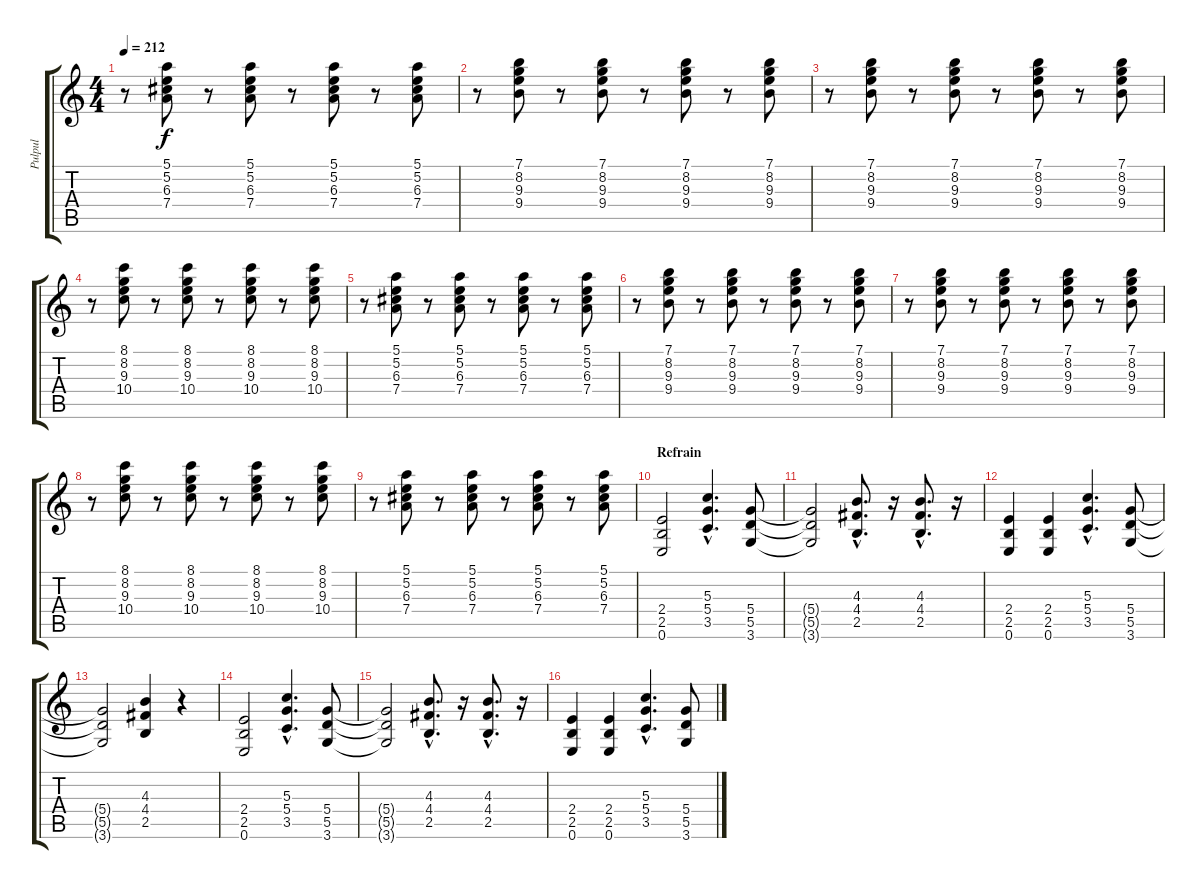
\track ("Pulpul" "Pulpul") {instrument electricguitarclean}
\staff {score tabs}
\tuning (E4 B3 G3 D3 A2 E2) {hide}
\ts (4 4)
\tempo 212
\clef g2
\ks c
r.8{dy f} (5.1 5.2 6.3 7.4).8 r.8 (5.1 5.2 6.3 7.4).8 r.8 (5.1 5.2 6.3 7.4).8 r.8 (5.1 5.2 6.3 7.4).8 |
r.8 (7.1 8.2 9.3 9.4).8 r.8 (7.1 8.2 9.3 9.4).8 r.8 (7.1 8.2 9.3 9.4).8 r.8 (7.1 8.2 9.3 9.4).8 |
r.8 (7.1 8.2 9.3 9.4).8 r.8 (7.1 8.2 9.3 9.4).8 r.8 (7.1 8.2 9.3 9.4).8 r.8 (7.1 8.2 9.3 9.4).8 |
r.8 (8.1 8.2 9.3 10.4).8 r.8 (8.1 8.2 9.3 10.4).8 r.8 (8.1 8.2 9.3 10.4).8 r.8 (8.1 8.2 9.3 10.4).8 |
r.8 (5.1 5.2 6.3 7.4).8 r.8 (5.1 5.2 6.3 7.4).8 r.8 (5.1 5.2 6.3 7.4).8 r.8 (5.1 5.2 6.3 7.4).8 |
r.8 (7.1 8.2 9.3 9.4).8 r.8 (7.1 8.2 9.3 9.4).8 r.8 (7.1 8.2 9.3 9.4).8 r.8 (7.1 8.2 9.3 9.4).8 |
r.8 (7.1 8.2 9.3 9.4).8 r.8 (7.1 8.2 9.3 9.4).8 r.8 (7.1 8.2 9.3 9.4).8 r.8 (7.1 8.2 9.3 9.4).8 |
r.8 (8.1 8.2 9.3 10.4).8 r.8 (8.1 8.2 9.3 10.4).8 r.8 (8.1 8.2 9.3 10.4).8 r.8 (8.1 8.2 9.3 10.4).8 |
r.8 (5.1 5.2 6.3 7.4).8 r.8 (5.1 5.2 6.3 7.4).8 r.8 (5.1 5.2 6.3 7.4).8 r.8 (5.1 5.2 6.3 7.4).8 |
\section ("" "Refrain")
(2.4 2.5 0.6).2{instrument distortionguitar} (5.3{hac} 5.4{hac} 3.5{hac}).4{d} (5.4 5.5 3.6).8 |
(5.4{t} 5.5{t} 3.6{t}).2 (4.3{hac} 4.4{hac} 2.5{hac}).8{d} r.16 (4.3{hac} 4.4{hac} 2.5{hac}).8{d} r.16 |
(2.4 2.5 0.6).4 (2.4 2.5 0.6).4 (5.3{hac} 5.4{hac} 3.5{hac}).4{d} (5.4 5.5 3.6).8 |
(5.4{t} 5.5{t} 3.6{t}).2 (4.3 4.4 2.5).4 r.4 |
(2.4 2.5 0.6).2 (5.3{hac} 5.4{hac} 3.5{hac}).4{d} (5.4 5.5 3.6).8 |
(5.4{t} 5.5{t} 3.6{t}).2 (4.3{hac} 4.4{hac} 2.5{hac}).8{d} r.16 (4.3{hac} 4.4{hac} 2.5{hac}).8{d} r.16 |
(2.4 2.5 0.6).4 (2.4 2.5 0.6).4 (5.3{hac} 5.4{hac} 3.5{hac}).4{d} (5.4 5.5 3.6).8
